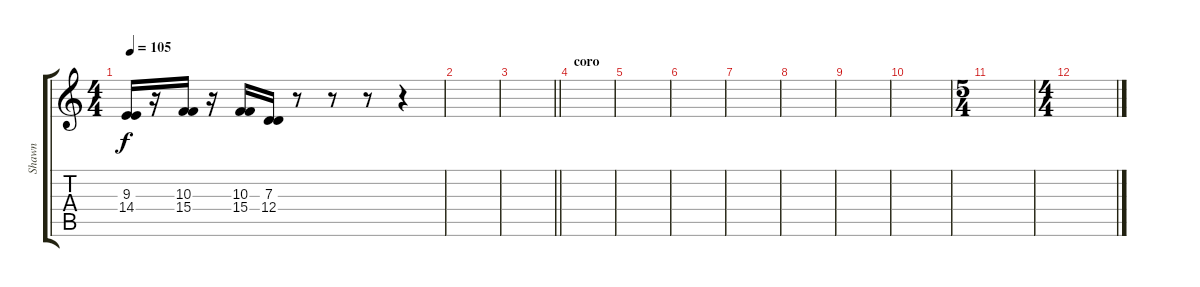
\track ("Shawn" "Shawn") {instrument voiceoohs}
\staff {score tabs}
\tuning (E4 B3 G3 D3 A2 E2) {hide}
\ts (4 4)
\tempo 105
\clef g2
\ks c
(9.3 14.4).16{dy f} r.16 (10.3 15.4).16 r.16 (10.3 15.4).16 (7.3 12.4).16 r.8 r.8 r.8 r.4 |
|
\barLineRight lightlight
|
\section ("" "coro")
|
|
|
|
|
|
|
\ts (5 4)
|
\ts (4 4)
